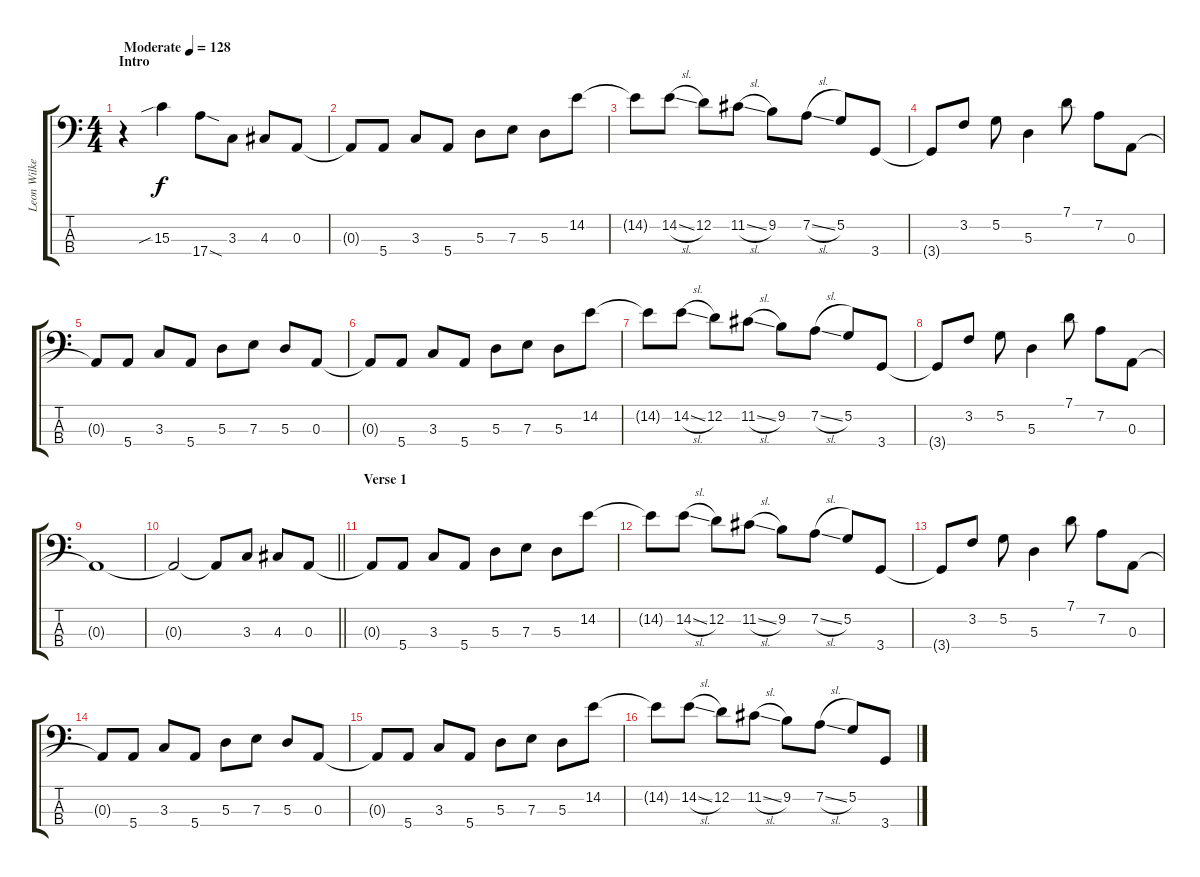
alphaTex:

\track ("Leon Wilkeson (Bass Guitar)" "Leon Wilke") {instrument electricbasspick}
\staff {score tabs}
\tuning (G2 D2 A1 E1) {hide}
\ts (4 4)
\section ("" "Intro")
\tempo (128 "Moderate")
\clef f4
\ks c
r.4{dy f instrument electricbasspick} 15.3{sib}.4 17.4{sod}.8 3.3.8 4.3.8 0.3.8 |
0.3{t}.8 5.4.8 3.3.8 5.4.8 5.3.8 7.3.8 5.3.8 14.2.8 |
14.2{t}.8 14.2{sl}.8 12.2.8 11.2{sl}.8 9.2.8 7.2{sl}.8 5.2.8 3.4.8 |
3.4{t}.8 3.2.8 5.2.8 5.3.4 7.1.8 7.2.8 0.3.8 |
0.3{t}.8 5.4.8 3.3.8 5.4.8 5.3.8 7.3.8 5.3.8 0.3.8 |
0.3{t}.8 5.4.8 3.3.8 5.4.8 5.3.8 7.3.8 5.3.8 14.2.8 |
14.2{t}.8 14.2{sl}.8 12.2.8 11.2{sl}.8 9.2.8 7.2{sl}.8 5.2.8 3.4.8 |
3.4{t}.8 3.2.8 5.2.8 5.3.4 7.1.8 7.2.8 0.3.8 |
0.3{t}.1 |
\barLineRight lightlight
0.3{t}.2 0.3{t}.8 3.3.8 4.3.8 0.3.8 |
\section ("" "Verse 1")
0.3{t}.8 5.4.8 3.3.8 5.4.8 5.3.8 7.3.8 5.3.8 14.2.8 |
14.2{t}.8 14.2{sl}.8 12.2.8 11.2{sl}.8 9.2.8 7.2{sl}.8 5.2.8 3.4.8 |
3.4{t}.8 3.2.8 5.2.8 5.3.4 7.1.8 7.2.8 0.3.8 |
0.3{t}.8 5.4.8 3.3.8 5.4.8 5.3.8 7.3.8 5.3.8 0.3.8 |
0.3{t}.8 5.4.8 3.3.8 5.4.8 5.3.8 7.3.8 5.3.8 14.2.8 |
14.2{t}.8 14.2{sl}.8 12.2.8 11.2{sl}.8 9.2.8 7.2{sl}.8 5.2.8 3.4.8
